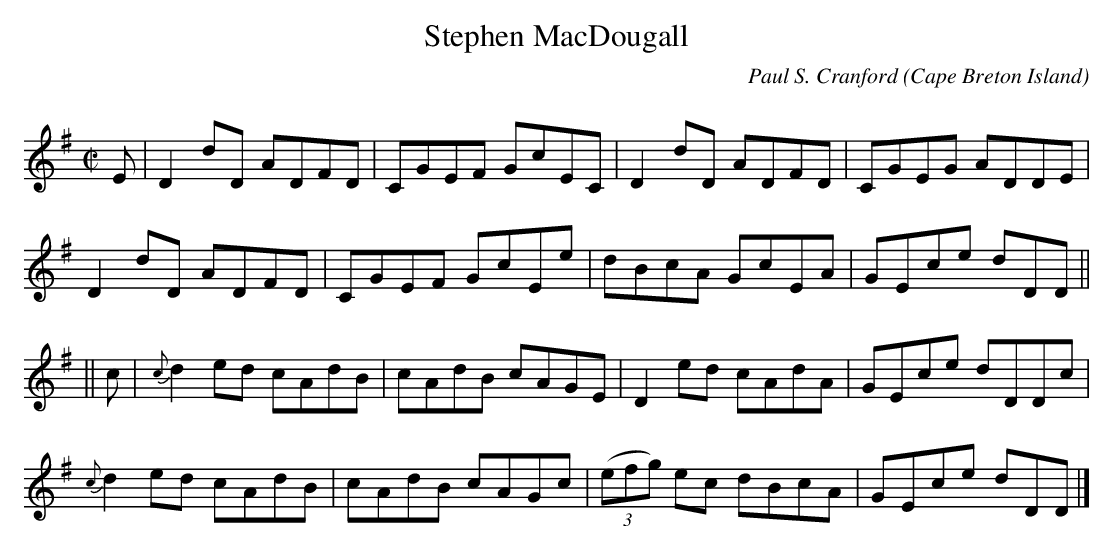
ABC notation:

X:1
T:Stephen MacDougall
C:Paul S. Cranford
O:Cape Breton Island
Q:333
M:C|
K:Dmix
E|D2 dD ADFD|CGEF GcEC|D2 dD ADFD|CGEG ADDE|
D2 dD ADFD|CGEF GcEe|dBcA GcEA|GEce dDD||
||c|{c}d2 ed cAdB|cAdB cAGE|D2 ed cAdA|GEce dDDc|
{c}d2 ed cAdB|cAdB cAGc|(3(efg) ec dBcA|GEce dDD|]
